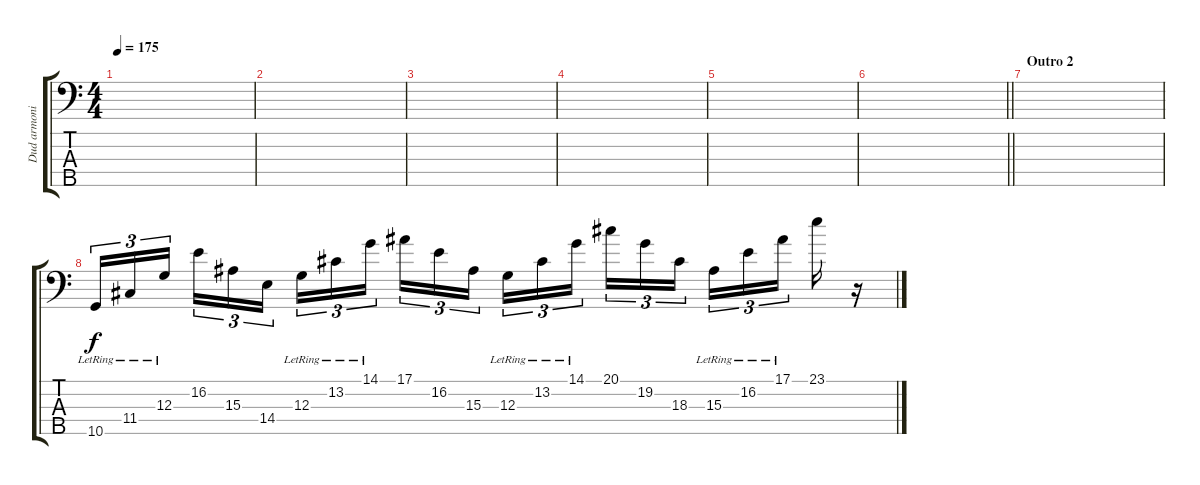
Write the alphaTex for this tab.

\track ("Dud armonizzado 5S" "Dud armoni") {instrument slapbass1}
\staff {score tabs}
\tuning (F2 C2 G1 D1 A0) {hide}
\ts (4 4)
\tempo 175
\clef f4
\ks c
|
|
|
|
|
\barLineRight lightlight
|
\section ("" "Outro 2")
|
10.5{lr}.16{tu (3 2)} 11.4{lr}.16{tu (3 2)} 12.3{lr}.16{tu (3 2) beam splitsecondary} 16.2.16{tu (3 2)} 15.3.16{tu (3 2)} 14.4.16{tu (3 2)} 12.3{lr}.16{tu (3 2)} 13.2{lr}.16{tu (3 2)} 14.1{lr}.16{tu (3 2) beam splitsecondary} 17.1.16{tu (3 2)} 16.2.16{tu (3 2)} 15.3.16{tu (3 2)} 12.3{lr}.16{tu (3 2)} 13.2{lr}.16{tu (3 2)} 14.1{lr}.16{tu (3 2) beam splitsecondary} 20.1.16{tu (3 2)} 19.2.16{tu (3 2)} 18.3.16{tu (3 2)} 15.3{lr}.16{tu (3 2)} 16.2{lr}.16{tu (3 2)} 17.1{lr}.16{tu (3 2) beam splitsecondary} 23.1.16 r.16
